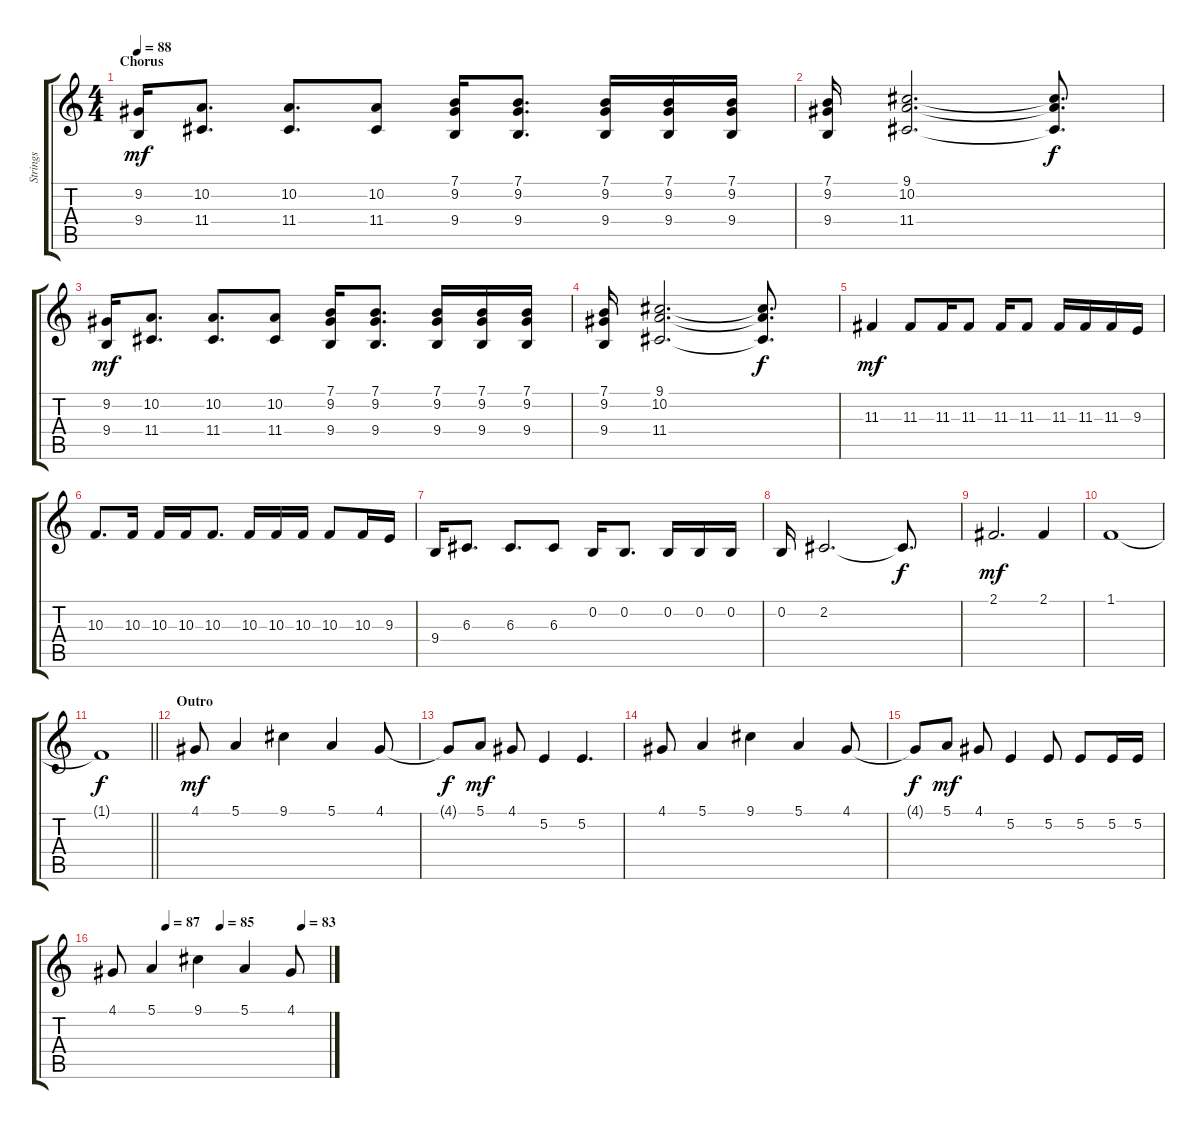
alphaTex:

\track ("Strings" "Strings") {instrument stringensemble1}
\staff {score tabs}
\tuning (E4 B3 G3 D3 A2 E2) {hide}
\ts (4 4)
\section ("" "Chorus")
\tempo 88
\clef g2
\ks c
(9.2 9.4).16{dy mf} (10.2 11.4).8{d} (10.2 11.4).8{d} (10.2 11.4).8 (7.1 9.2 9.4).16 (7.1 9.2 9.4).8{d} (7.1 9.2 9.4).16 (7.1 9.2 9.4).16 (7.1 9.2 9.4).16 |
(7.1 9.2 9.4).16 (9.1 10.2 11.4).2{d} (9.1{t} 10.2{t} 11.4{t}).8{d dy f} |
(9.2 9.4).16{dy mf} (10.2 11.4).8{d} (10.2 11.4).8{d} (10.2 11.4).8 (7.1 9.2 9.4).16 (7.1 9.2 9.4).8{d} (7.1 9.2 9.4).16 (7.1 9.2 9.4).16 (7.1 9.2 9.4).16 |
(7.1 9.2 9.4).16 (9.1 10.2 11.4).2{d} (9.1{t} 10.2{t} 11.4{t}).8{d dy f} |
11.3.4{dy mf} 11.3.8 11.3.16 11.3.8 11.3.16 11.3.8 11.3.16 11.3.16 11.3.16 9.3.16 |
10.3.8{d} 10.3.16 10.3.16 10.3.16 10.3.8{d} 10.3.16 10.3.16 10.3.16 10.3.8 10.3.16 9.3.16 |
9.4.16 6.3.8{d} 6.3.8{d} 6.3.8 0.2.16 0.2.8{d} 0.2.16 0.2.16 0.2.16 |
0.2.16 2.2.2{d} 2.2{t}.8{d dy f} |
2.1.2{d dy mf} 2.1.4 |
1.1.1 |
\barLineRight lightlight
1.1{t}.1{dy f} |
\section ("" "Outro")
4.1.8{dy mf} 5.1.4 9.1.4 5.1.4 4.1.8 |
4.1{t}.8{dy f} 5.1.8{dy mf} 4.1.8 5.2.4 5.2.4{d} |
4.1.8 5.1.4 9.1.4 5.1.4 4.1.8 |
4.1{t}.8{dy f} 5.1.8{dy mf} 4.1.8 5.2.4 5.2.8 5.2.8 5.2.16 5.2.16 |
\tempo (87 0.25)
\tempo (85 0.5)
\tempo (83 0.875)
4.1.8 5.1.4 9.1.4 5.1.4 4.1.8
